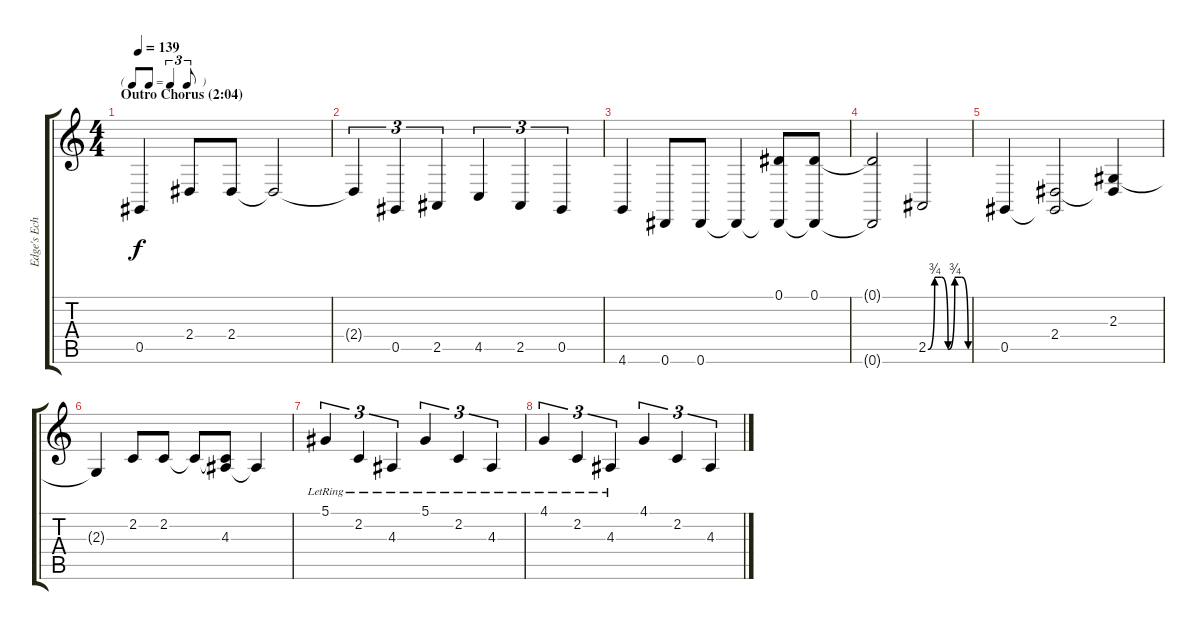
\track ("Edge's Echo Effect" "Edge's Ech") {instrument stringensemble2}
\staff {score tabs}
\tuning (Eb4 Bb3 Gb3 Db3 Ab2 Eb2) {hide}
\ts (4 4)
\tf triplet8th
\section ("" "Outro Chorus (2:04)")
\tempo 139
\clef g2
\ks c
0.5.4{dy f volume 6} 2.4.8 2.4.8 2.4{t}.2 |
2.4{t}.4{tu (3 2)} 0.5.4{tu (3 2)} 2.5.4{tu (3 2)} 4.5.4{tu (3 2)} 2.5.4{tu (3 2)} 0.5.4{tu (3 2)} |
4.6.4{volume 4} 0.6.8 0.6.8 0.6{t}.4 (0.1 0.6{t}).8 (0.1 0.6{t}).8 |
(0.1{t} 0.6{t}).2 2.5{be (custom 0 0 10 3 20 3 30 0 40 3 50 3 60 0)}.2 |
0.5.4{volume 2} (2.4 0.5{t}).2 (2.3 2.4{t}).4 |
2.3{t}.4 2.2.8 2.2.8 2.2{t}.8 (2.2{t} 4.3).8 4.3{t}.4 |
5.1{lr}.4{tu (3 2) volume 0} 2.2{lr}.4{tu (3 2)} 4.3{lr}.4{tu (3 2)} 5.1{lr}.4{tu (3 2)} 2.2{lr}.4{tu (3 2)} 4.3{lr}.4{tu (3 2)} |
4.1{lr}.4{tu (3 2)} 2.2{lr}.4{tu (3 2)} 4.3{lr}.4{tu (3 2)} 4.1.4{tu (3 2)} 2.2.4{tu (3 2)} 4.3.4{tu (3 2)}
